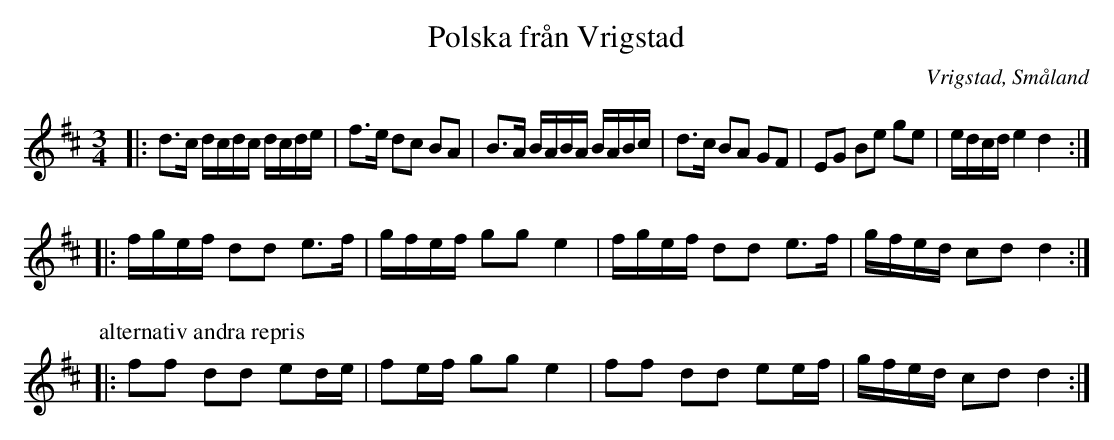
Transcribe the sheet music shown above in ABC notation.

X:1
T:Polska från Vrigstad
O:Vrigstad, Småland
M:3/4
L:1/16
K:D
|: d3c dcdc dcde | f3e d2c2 B2A2 | B3A BABA BABc | d3c B2A2 G2F2 | E2G2 B2e2 g2e2 | edcd e4 d4 :|
|: fgef d2d2 e3f | gfef g2g2 e4 | fgef d2d2 e3f | gfed c2d2 d4 :|
P:alternativ andra repris
|:f2f2 d2d2 e2de | f2ef g2g2e4 | f2f2 d2d2 e2ef | gfed c2d2d4 :|
